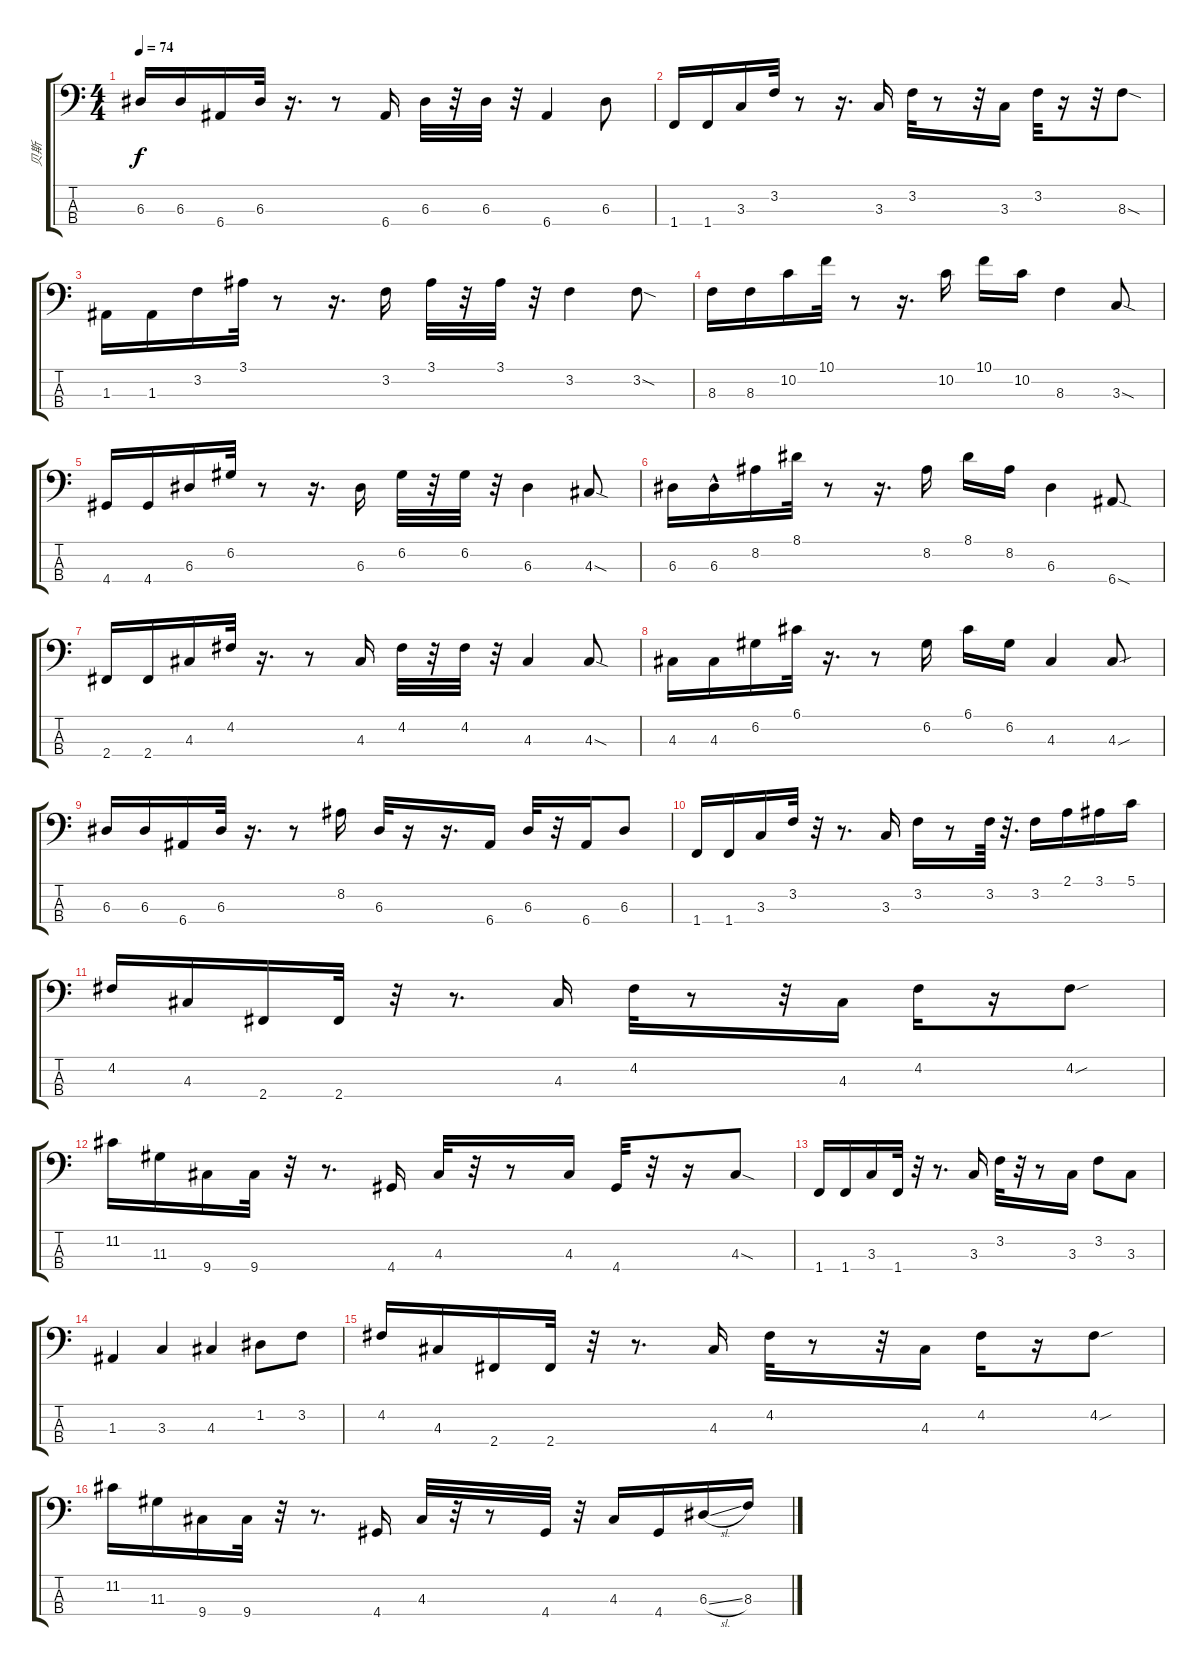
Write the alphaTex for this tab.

\track ("贝斯" "贝斯") {instrument electricbassfinger}
\staff {score tabs}
\tuning (G2 D2 A1 E1) {hide}
\ts (4 4)
\tempo 74
\clef f4
\ks c
6.3.16{dy f} 6.3.16 6.4.16 6.3.32 r.16{d} r.8 6.4.16 6.3.32 r.32 6.3.32 r.32 6.4.4 6.3.8 |
1.4.16 1.4.16 3.3.16 3.2.32 r.8 r.16{d} 3.3.16 3.2.32 r.8 r.32 3.3.16 3.2.32 r.16 r.32 8.3{sod}.8 |
1.3.16 1.3.16 3.2.16 3.1.32 r.8 r.16{d} 3.2.16 3.1.32 r.32 3.1.32 r.32 3.2.4 3.2{sod}.8 |
8.3.16 8.3.16 10.2.16 10.1.32 r.8 r.16{d} 10.2.16 10.1.16 10.2.16 8.3.4 3.3{sod}.8 |
4.4.16 4.4.16 6.3.16 6.2.32 r.8 r.16{d} 6.3.16 6.2.32 r.32 6.2.32 r.32 6.3.4 4.3{sod}.8 |
6.3.16 6.3{hac}.16 8.2.16 8.1.32 r.8 r.16{d} 8.2.16 8.1.16 8.2.16 6.3.4 6.4{sod}.8 |
2.4.16 2.4.16 4.3.16 4.2.32 r.16{d} r.8 4.3.16 4.2.32 r.32 4.2.32 r.32 4.3.4 4.3{sod}.8 |
4.3.16 4.3.16 6.2.16 6.1.32 r.16{d} r.8 6.2.16 6.1.16 6.2.16 4.3.4 4.3{sou}.8 |
6.3.16 6.3.16 6.4.16 6.3.32 r.16{d} r.8 8.2.16 6.3.32 r.16 r.16{d} 6.4.16 6.3.32 r.32 6.4.16 6.3.8 |
1.4.16 1.4.16 3.3.16 3.2.32 r.32 r.8{d} 3.3.16 3.2.16 r.8 3.2.64 r.32{d} 3.2.16 2.1.16 3.1.16 5.1.16 |
4.2.16 4.3.16 2.4.16 2.4.32 r.32 r.8{d} 4.3.16 4.2.32 r.8 r.32 4.3.16 4.2.16 r.16 4.2{sou}.8 |
11.2.16 11.3.16 9.4.16 9.4.32 r.32 r.8{d} 4.4.16 4.3.32 r.32 r.8 4.3.16 4.4.32 r.32 r.16 4.3{sod}.8 |
1.4.16 1.4.16 3.3.16 1.4.32 r.32 r.8{d} 3.3.16 3.2.32 r.32 r.8 3.3.16 3.2.8 3.3.8 |
1.3.4 3.3.4 4.3.4 1.2.8 3.2.8 |
4.2.16 4.3.16 2.4.16 2.4.32 r.32 r.8{d} 4.3.16 4.2.32 r.8 r.32 4.3.16 4.2.16 r.16 4.2{sou}.8 |
11.2.16 11.3.16 9.4.16 9.4.32 r.32 r.8{d} 4.4.16 4.3.32 r.32 r.8 4.4.32 r.32 4.3.16 4.4.16 6.3{sl}.16 8.3.16
